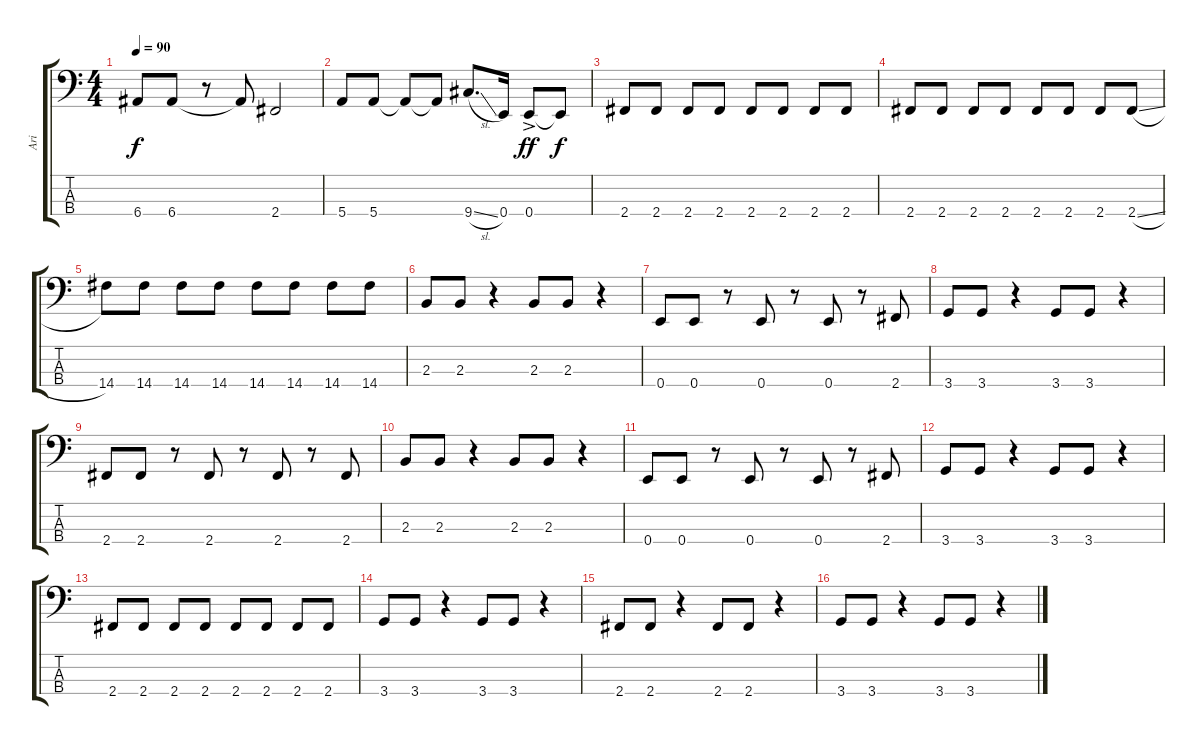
\track ("Ari" "Ari") {instrument electricbassfinger}
\staff {score tabs}
\tuning (G2 D2 A1 E1) {hide}
\ts (4 4)
\tempo 90
\clef f4
\ks c
6.4.8{dy f} 6.4.8 r.8 6.4{t}.8 2.4.2 |
5.4.8 5.4.8 5.4{t}.8 5.4{t}.8 9.4{sl}.8{d} 0.4.16 0.4{ac}.8{dy ff} 0.4{t}.8{dy f} |
2.4.8 2.4.8 2.4.8 2.4.8 2.4.8 2.4.8 2.4.8 2.4.8 |
2.4.8 2.4.8 2.4.8 2.4.8 2.4.8 2.4.8 2.4.8 2.4{sl}.8 |
14.4.8 14.4.8 14.4.8 14.4.8 14.4.8 14.4.8 14.4.8 14.4.8 |
2.3.8 2.3.8 r.4 2.3.8 2.3.8 r.4 |
0.4.8 0.4.8 r.8 0.4.8 r.8 0.4.8 r.8 2.4.8 |
3.4.8 3.4.8 r.4 3.4.8 3.4.8 r.4 |
2.4.8 2.4.8 r.8 2.4.8 r.8 2.4.8 r.8 2.4.8 |
2.3.8 2.3.8 r.4 2.3.8 2.3.8 r.4 |
0.4.8 0.4.8 r.8 0.4.8 r.8 0.4.8 r.8 2.4.8 |
3.4.8 3.4.8 r.4 3.4.8 3.4.8 r.4 |
2.4.8 2.4.8 2.4.8 2.4.8 2.4.8 2.4.8 2.4.8 2.4.8 |
3.4.8 3.4.8 r.4 3.4.8 3.4.8 r.4 |
2.4.8 2.4.8 r.4 2.4.8 2.4.8 r.4 |
3.4.8 3.4.8 r.4 3.4.8 3.4.8 r.4
